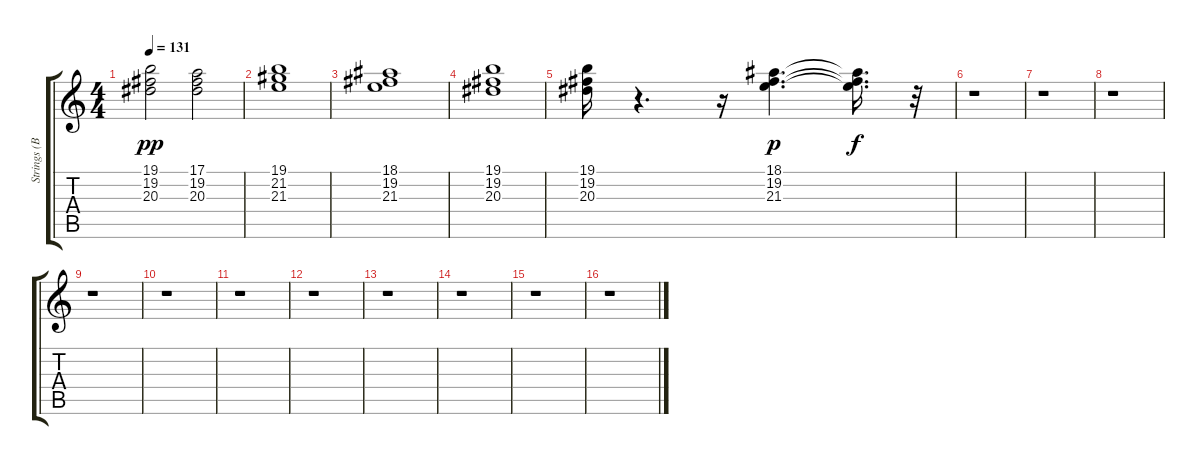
\track ("Strings (BB)" "Strings (B") {instrument stringensemble1}
\staff {score tabs}
\tuning (E4 B3 G3 D3 A2 E2) {hide}
\ts (4 4)
\tempo 131
\clef g2
\ks c
(19.1 19.2 20.3).2{dy pp} (17.1 19.2 20.3).2 |
(19.1 21.2 21.3).1 |
(18.1 19.2 21.3).1 |
(19.1 19.2 20.3).1 |
(19.1 19.2 20.3).16 r.4{d} r.16 (18.1 19.2 21.3).4{d dy p} (18.1{t} 19.2{t} 21.3{t}).16{d dy f} r.32 |
r.1 |
r.1 |
r.1 |
r.1 |
r.1 |
r.1 |
r.1 |
r.1 |
r.1 |
r.1 |
r.1
